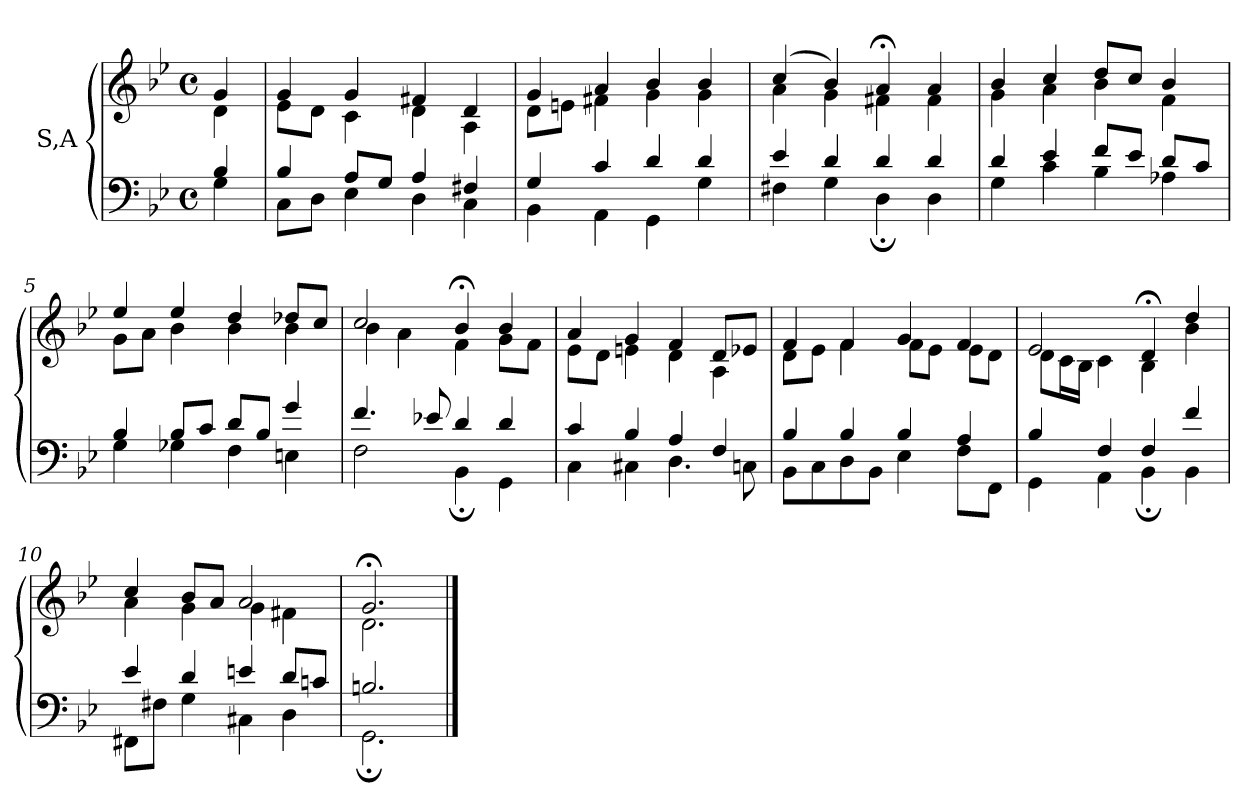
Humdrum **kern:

**kern	**kern
*part1	*part1
*staff2	*staff1
*I"S,A	*
!!LO:LB:g=z
*clefF4	*clefG2
*k[b-e-]	*k[b-e-]
*M4/4	*M4/4
*met(c)	*met(c)
=	=
*^	*^
4B-	4G	4g	4d
=1	=1	=1	=1
4B-	8CL	4g	8e-L
.	8DJ	.	8dJ
8AL	4E-	4g	4c
8GJ	.	.	.
4A	4D	4f#X	4d
4F#X	4C	4d	4A
=2	=2	=2	=2
4G	4BB-	4g	8dL
.	.	.	8enJ
4c	4AA	4a	4f#X
4d	4GG	4b-	4g
4d	4G	4b-	4g
=3	=3	=3	=3
4e-	4F#X	(>4cc	4a
4d	4G	4b-)	4g
4d	4D;	4a;<	4f#X
4d	4D	4a	4f#
=4	=4	=4	=4
4d	4G	4b-	4g
4e-	4c	4cc	4a
8fL	4B-	8ddL	4b-
8e-J	.	8ccJ	.
8dL	4A-X	4b-	4f
8cJ	.	.	.
!!LO:LB:g=z	!!
=5	=5	=5	=5
4B-	4G	4ee-	8gL
.	.	.	8aJ
8B-L	4G-X	4ee-	4b-
8cJ	.	.	.
8dL	4F	4dd	4b-
8B-J	.	.	.
4g	4En	8dd-XL	4b-
.	.	8ccJ	.
=6	=6	=6	=6
4.f	2F	2cc	4b-
.	.	.	4a
8e-X	.	.	.
4d	4BB-;	4b-;<	4f
4d	4GG	4b-	8gL
.	.	.	8fJ
=7	=7	=7	=7
4c	4C	4a	8e-L
.	.	.	8dJ
4B-	4C#X	4g	4en
4A	4.D	4f	4d
4F	.	8dL	4A
.	8Cn	8e-XJ	.
=8	=8	=8	=8
4B-	8BB-L	4f	8dL
.	8C	.	8e-J
4B-	8D	4f	4f
.	8BB-J	.	.
4B-	4E-	4g	8fL
.	.	.	8e-J
4A	8FL	4f	8e-L
.	8FFJ	.	8dJ
!!LO:PB:g=z	!!
=9	=9	=9	=9
4B-	4GG	2e-	8dL
.	.	.	16cL
.	.	.	16B-JJ
4F	4AA	.	4c
4F	4BB-;	4d;<	4B-
4f	4BB-	4dd	4b-
=10	=10	=10	=10
4e-	8FF#XL	4cc	4a
.	8F#XJ	.	.
4d	4G	8b-L	4g
.	.	8aJ	.
4en	4C#X	2a	4g
8dL	4D	.	4f#X
8cnJ	.	.	.
=11	=11	=11	=11
2.Bn	2.GG;	2.g;<	2.d
*v	*v	*	*
*	*v	*v
==	==
*-	*-
